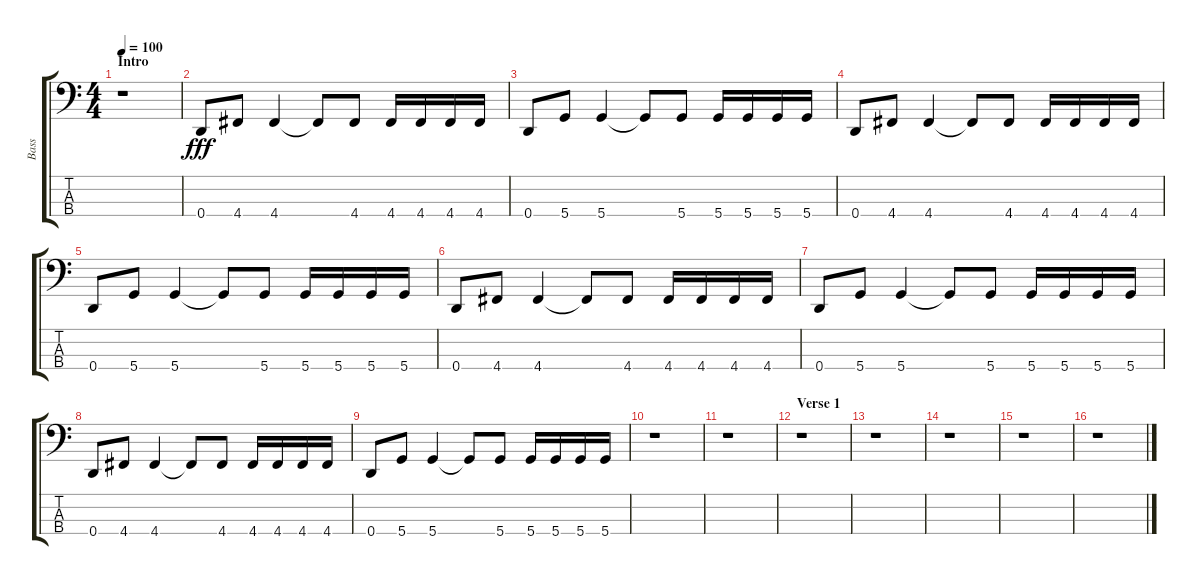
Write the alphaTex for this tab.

\track ("Bass" "Bass") {instrument electricbasspick}
\staff {score tabs}
\tuning (G2 D2 A1 D1) {hide}
\ts (4 4)
\section ("" "Intro")
\tempo 100
\clef f4
\ks c
r.1{dy fff instrument electricbasspick} |
0.4.8 4.4.8 4.4.4 4.4{t}.8 4.4.8 4.4.16 4.4.16 4.4.16 4.4.16 |
0.4.8 5.4.8 5.4.4 5.4{t}.8 5.4.8 5.4.16 5.4.16 5.4.16 5.4.16 |
0.4.8 4.4.8 4.4.4 4.4{t}.8 4.4.8 4.4.16 4.4.16 4.4.16 4.4.16 |
0.4.8 5.4.8 5.4.4 5.4{t}.8 5.4.8 5.4.16 5.4.16 5.4.16 5.4.16 |
0.4.8 4.4.8 4.4.4 4.4{t}.8 4.4.8 4.4.16 4.4.16 4.4.16 4.4.16 |
0.4.8 5.4.8 5.4.4 5.4{t}.8 5.4.8 5.4.16 5.4.16 5.4.16 5.4.16 |
0.4.8 4.4.8 4.4.4 4.4{t}.8 4.4.8 4.4.16 4.4.16 4.4.16 4.4.16 |
0.4.8 5.4.8 5.4.4 5.4{t}.8 5.4.8 5.4.16 5.4.16 5.4.16 5.4.16 |
r.1 |
r.1 |
\section ("" "Verse 1")
r.1 |
r.1 |
r.1 |
r.1 |
r.1
